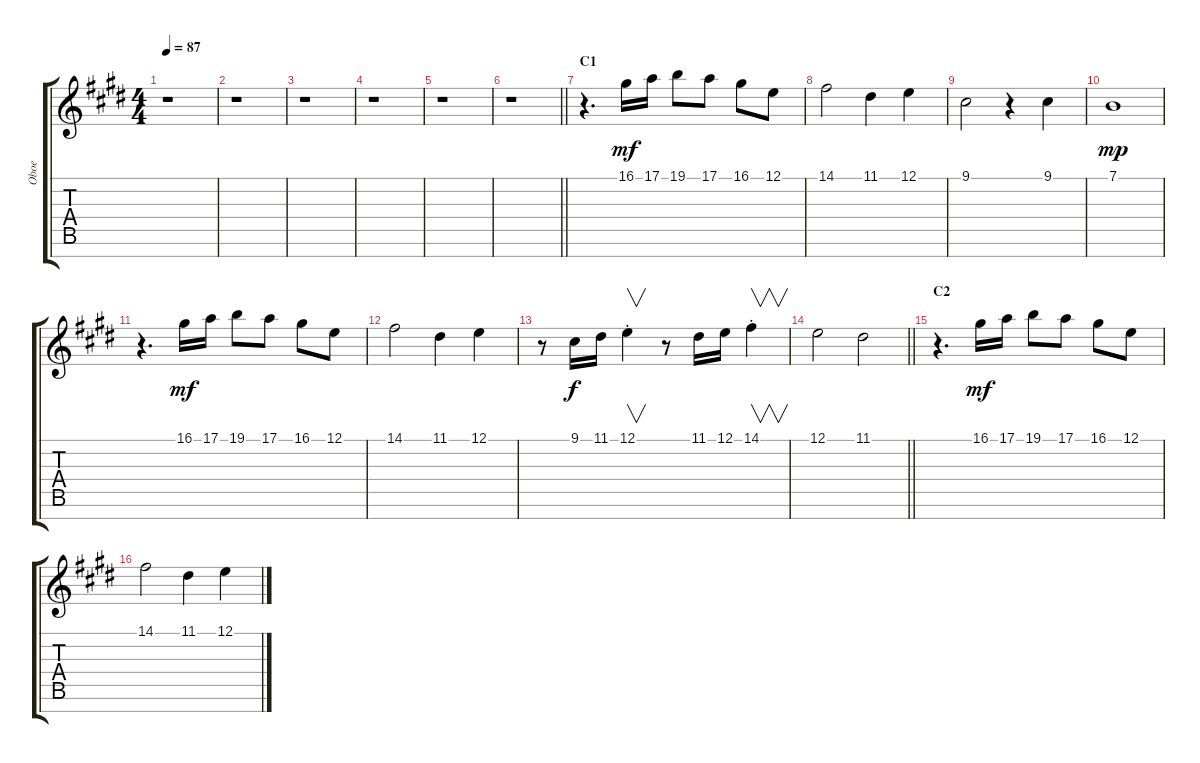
\track ("Oboe" "Oboe") {instrument oboe}
\staff {score tabs}
\tuning (E4 B3 G3 D3 A2 E2 B1) {hide}
\ts (4 4)
\tempo 87
\clef g2
\ks e
r.1{dy mf} |
r.1 |
r.1 |
r.1 |
r.1 |
\barLineRight lightlight
r.1 |
\section ("" "C1")
r.4{d} 16.1.16 17.1.16 19.1.8 17.1.8 16.1.8 12.1.8 |
14.1.2 11.1.4 12.1.4 |
9.1.2 r.4 9.1.4 |
7.1.1{dy mp} |
r.4{d} 16.1.16{dy mf} 17.1.16 19.1.8 17.1.8 16.1.8 12.1.8 |
14.1.2 11.1.4 12.1.4 |
r.8 9.1.16{dy f} 11.1.16 12.1{st}.4{v} r.8 11.1.16 12.1.16 14.1{st}.4{v} |
\barLineRight lightlight
12.1.2 11.1.2 |
\section ("" "C2")
r.4{d} 16.1.16{dy mf} 17.1.16 19.1.8 17.1.8 16.1.8 12.1.8 |
14.1.2 11.1.4 12.1.4
